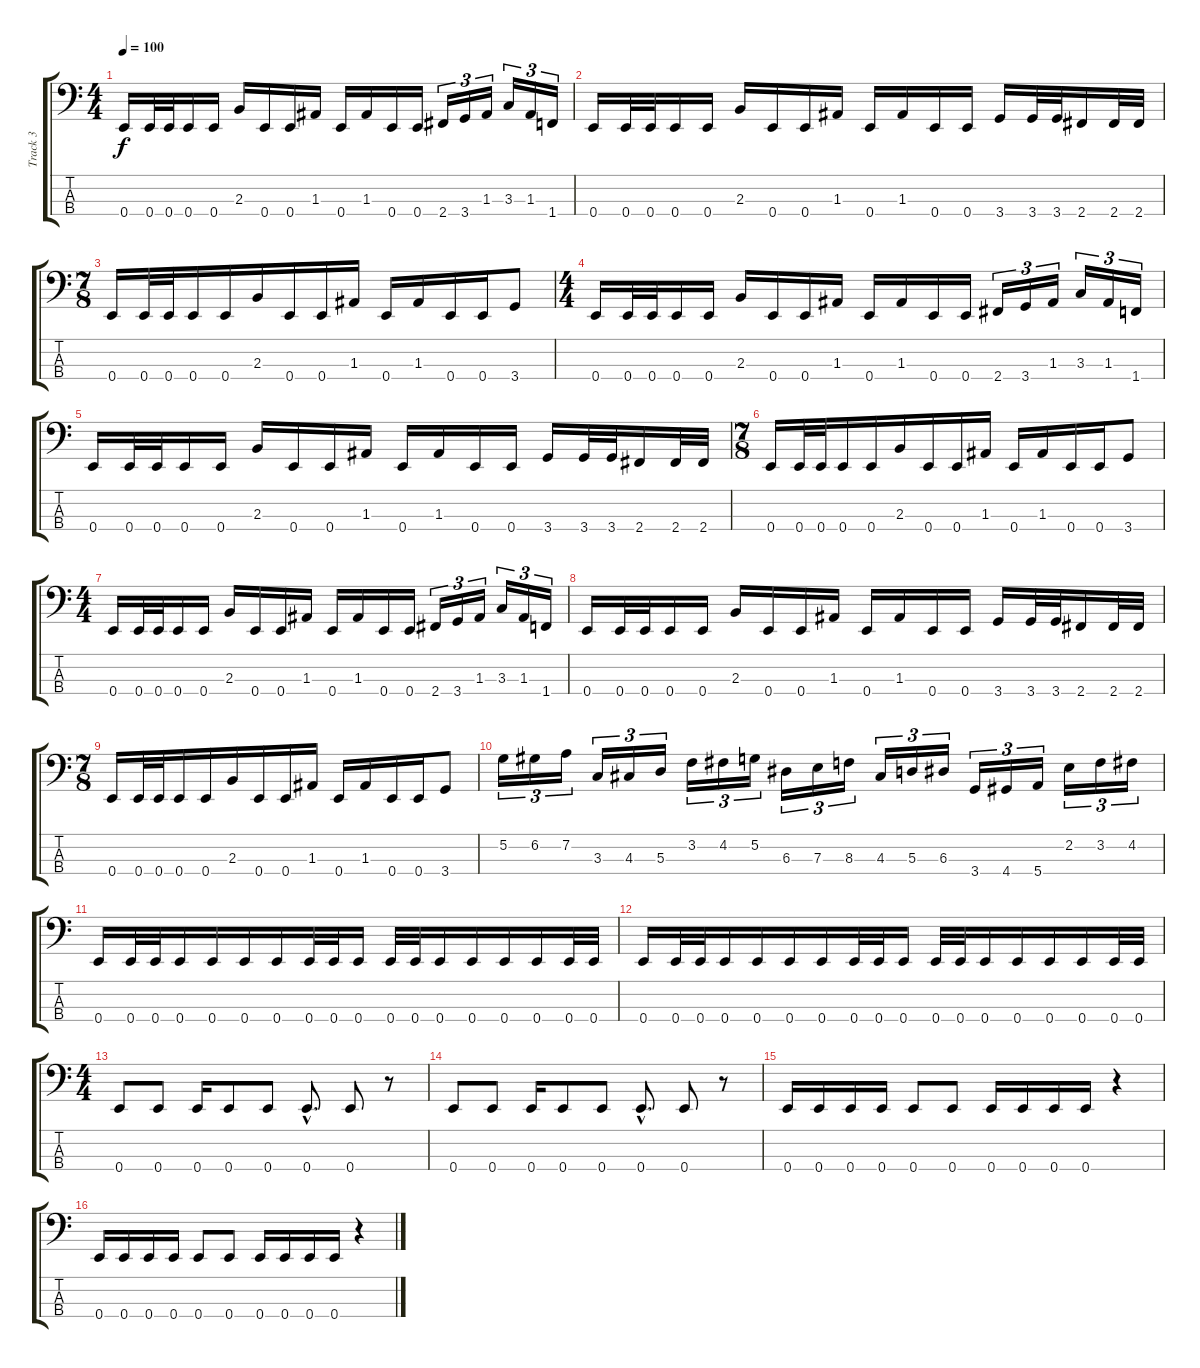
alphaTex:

\track ("Track 3" "Track 3") {instrument electricbassfinger}
\staff {score tabs}
\tuning (G2 D2 A1 E1) {hide}
\ts (4 4)
\tempo 100
\clef f4
\ks c
0.4.16{dy f} 0.4.32 0.4.32 0.4.16 0.4.16 2.3.16 0.4.16 0.4.16 1.3.16 0.4.16 1.3.16 0.4.16 0.4.16 2.4.16{tu (3 2)} 3.4.16{tu (3 2)} 1.3.16{tu (3 2)} 3.3.16{tu (3 2)} 1.3.16{tu (3 2)} 1.4.16{tu (3 2)} |
0.4.16 0.4.32 0.4.32 0.4.16 0.4.16 2.3.16 0.4.16 0.4.16 1.3.16 0.4.16 1.3.16 0.4.16 0.4.16 3.4.16 3.4.32 3.4.32 2.4.16 2.4.32 2.4.32 |
\ts (7 8)
0.4.16 0.4.32 0.4.32 0.4.16 0.4.16 2.3.16 0.4.16 0.4.16 1.3.16 0.4.16 1.3.16 0.4.16 0.4.16 3.4.8 |
\ts (4 4)
0.4.16 0.4.32 0.4.32 0.4.16 0.4.16 2.3.16 0.4.16 0.4.16 1.3.16 0.4.16 1.3.16 0.4.16 0.4.16 2.4.16{tu (3 2)} 3.4.16{tu (3 2)} 1.3.16{tu (3 2)} 3.3.16{tu (3 2)} 1.3.16{tu (3 2)} 1.4.16{tu (3 2)} |
0.4.16 0.4.32 0.4.32 0.4.16 0.4.16 2.3.16 0.4.16 0.4.16 1.3.16 0.4.16 1.3.16 0.4.16 0.4.16 3.4.16 3.4.32 3.4.32 2.4.16 2.4.32 2.4.32 |
\ts (7 8)
0.4.16 0.4.32 0.4.32 0.4.16 0.4.16 2.3.16 0.4.16 0.4.16 1.3.16 0.4.16 1.3.16 0.4.16 0.4.16 3.4.8 |
\ts (4 4)
0.4.16 0.4.32 0.4.32 0.4.16 0.4.16 2.3.16 0.4.16 0.4.16 1.3.16 0.4.16 1.3.16 0.4.16 0.4.16 2.4.16{tu (3 2)} 3.4.16{tu (3 2)} 1.3.16{tu (3 2)} 3.3.16{tu (3 2)} 1.3.16{tu (3 2)} 1.4.16{tu (3 2)} |
0.4.16 0.4.32 0.4.32 0.4.16 0.4.16 2.3.16 0.4.16 0.4.16 1.3.16 0.4.16 1.3.16 0.4.16 0.4.16 3.4.16 3.4.32 3.4.32 2.4.16 2.4.32 2.4.32 |
\ts (7 8)
0.4.16 0.4.32 0.4.32 0.4.16 0.4.16 2.3.16 0.4.16 0.4.16 1.3.16 0.4.16 1.3.16 0.4.16 0.4.16 3.4.8 |
5.2.16{tu (3 2)} 6.2.16{tu (3 2)} 7.2.16{tu (3 2)} 3.3.16{tu (3 2)} 4.3.16{tu (3 2)} 5.3.16{tu (3 2)} 3.2.16{tu (3 2)} 4.2.16{tu (3 2)} 5.2.16{tu (3 2)} 6.3.16{tu (3 2)} 7.3.16{tu (3 2)} 8.3.16{tu (3 2)} 4.3.16{tu (3 2)} 5.3.16{tu (3 2)} 6.3.16{tu (3 2)} 3.4.16{tu (3 2)} 4.4.16{tu (3 2)} 5.4.16{tu (3 2)} 2.2.16{tu (3 2)} 3.2.16{tu (3 2)} 4.2.16{tu (3 2)} |
0.4.16 0.4.32 0.4.32 0.4.16 0.4.16 0.4.16 0.4.16 0.4.32 0.4.32 0.4.16 0.4.32 0.4.32 0.4.16 0.4.16 0.4.16 0.4.16 0.4.32 0.4.32 |
0.4.16 0.4.32 0.4.32 0.4.16 0.4.16 0.4.16 0.4.16 0.4.32 0.4.32 0.4.16 0.4.32 0.4.32 0.4.16 0.4.16 0.4.16 0.4.16 0.4.32 0.4.32 |
\ts (4 4)
0.4.8 0.4.8 0.4.16 0.4.8 0.4.8 0.4{hac}.8{d} 0.4.8 r.8 |
0.4.8 0.4.8 0.4.16 0.4.8 0.4.8 0.4{hac}.8{d} 0.4.8 r.8 |
0.4.16 0.4.16 0.4.16 0.4.16 0.4.8 0.4.8 0.4.16 0.4.16 0.4.16 0.4.16 r.4 |
0.4.16 0.4.16 0.4.16 0.4.16 0.4.8 0.4.8 0.4.16 0.4.16 0.4.16 0.4.16 r.4
